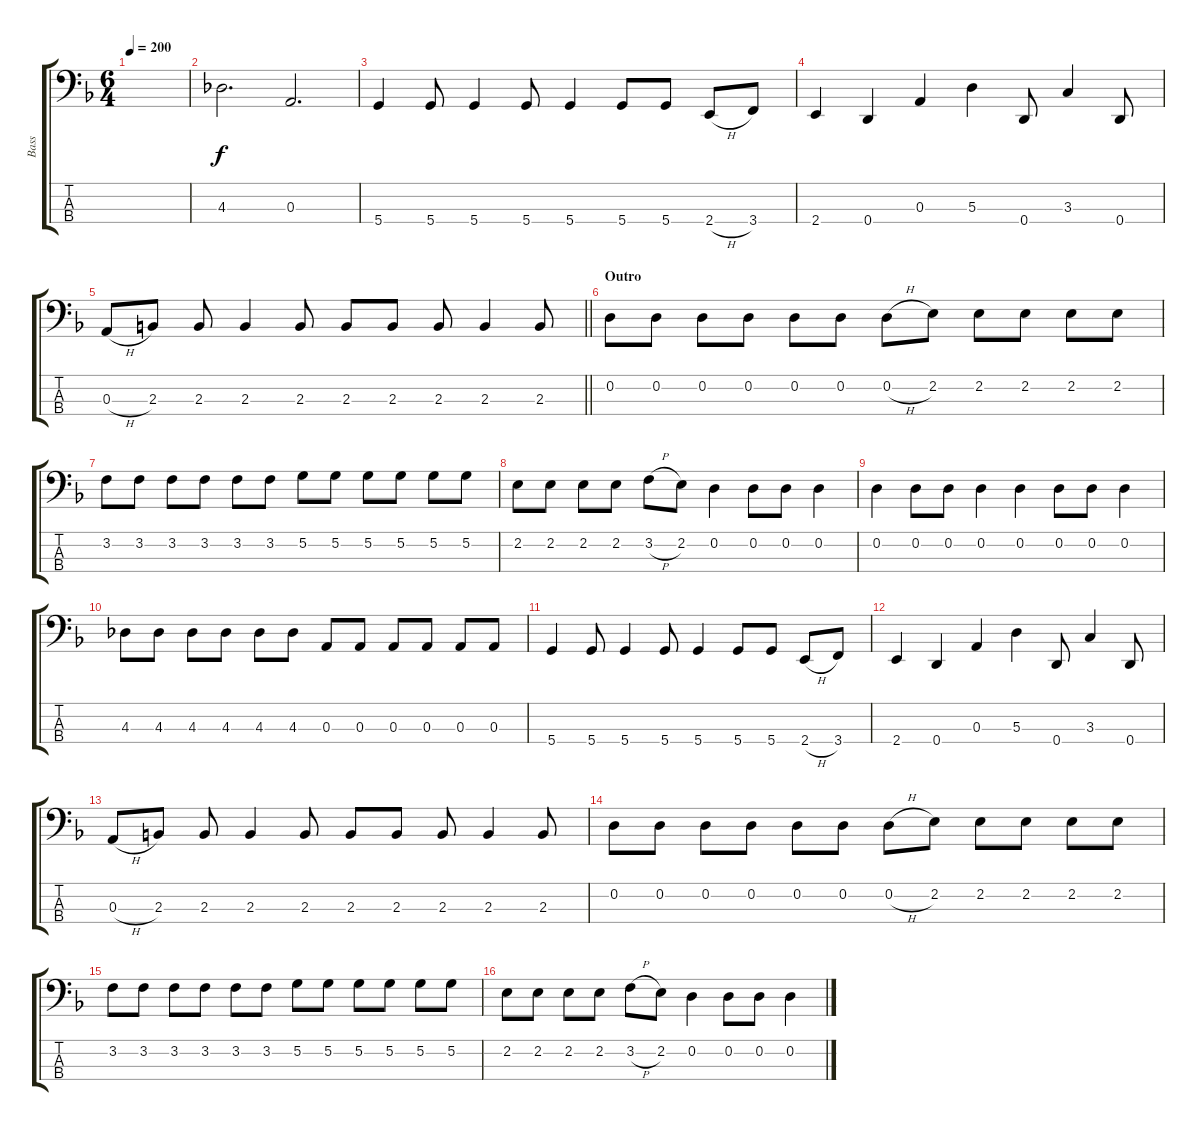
\track ("Bass" "Bass") {instrument electricbassfinger}
\staff {score tabs}
\tuning (G2 D2 A1 D1) {hide}
\ts (6 4)
\tempo 200
\clef f4
\ks f
|
4.3.2{d} 0.3.2{d} |
5.4.4 5.4.8 5.4.4 5.4.8 5.4.4 5.4.8 5.4.8 2.4{h}.8 3.4.8 |
2.4.4 0.4.4 0.3.4 5.3.4 0.4.8 3.3.4 0.4.8 |
\barLineRight lightlight
0.3{h}.8 2.3.8 2.3.8 2.3.4 2.3.8 2.3.8 2.3.8 2.3.8 2.3.4 2.3.8 |
\section ("" "Outro")
0.2.8 0.2.8 0.2.8 0.2.8 0.2.8 0.2.8 0.2{h}.8 2.2.8 2.2.8 2.2.8 2.2.8 2.2.8 |
3.2.8 3.2.8 3.2.8 3.2.8 3.2.8 3.2.8 5.2.8 5.2.8 5.2.8 5.2.8 5.2.8 5.2.8 |
2.2.8 2.2.8 2.2.8 2.2.8 3.2{h}.8 2.2.8 0.2.4 0.2.8 0.2.8 0.2.4 |
0.2.4 0.2.8 0.2.8 0.2.4 0.2.4 0.2.8 0.2.8 0.2.4 |
4.3.8 4.3.8 4.3.8 4.3.8 4.3.8 4.3.8 0.3.8 0.3.8 0.3.8 0.3.8 0.3.8 0.3.8 |
5.4.4 5.4.8 5.4.4 5.4.8 5.4.4 5.4.8 5.4.8 2.4{h}.8 3.4.8 |
2.4.4 0.4.4 0.3.4 5.3.4 0.4.8 3.3.4 0.4.8 |
0.3{h}.8 2.3.8 2.3.8 2.3.4 2.3.8 2.3.8 2.3.8 2.3.8 2.3.4 2.3.8 |
0.2.8 0.2.8 0.2.8 0.2.8 0.2.8 0.2.8 0.2{h}.8 2.2.8 2.2.8 2.2.8 2.2.8 2.2.8 |
3.2.8 3.2.8 3.2.8 3.2.8 3.2.8 3.2.8 5.2.8 5.2.8 5.2.8 5.2.8 5.2.8 5.2.8 |
2.2.8 2.2.8 2.2.8 2.2.8 3.2{h}.8 2.2.8 0.2.4 0.2.8 0.2.8 0.2.4
